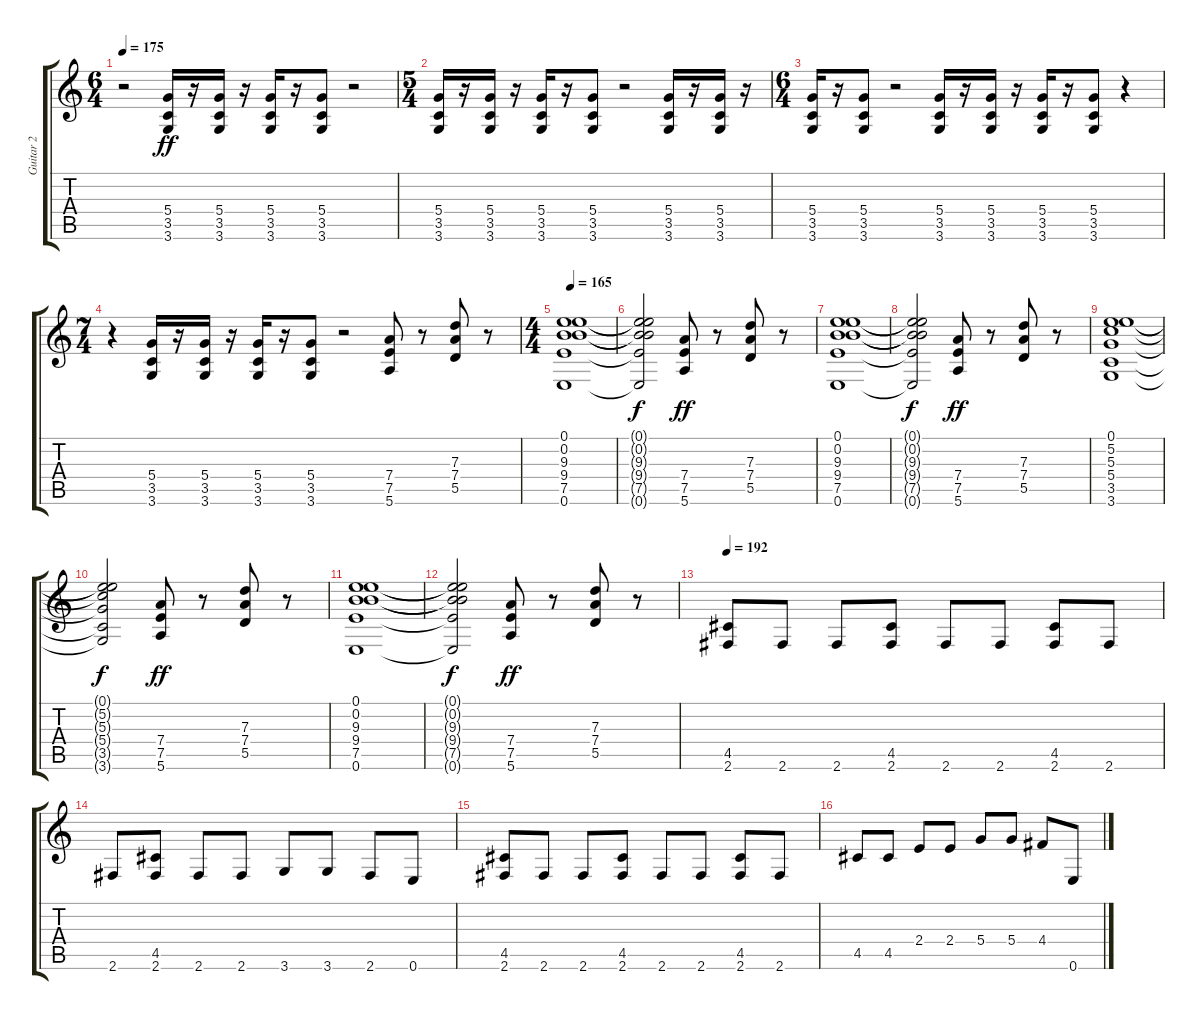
\track ("Guitar 2" "Guitar 2") {instrument distortionguitar}
\staff {score tabs}
\tuning (E4 B3 G3 D3 A2 E2) {hide}
\ts (6 4)
\tempo 175
\clef g2
\ks c
r.2{dy ff} (5.4 3.5 3.6).16 r.16 (5.4 3.5 3.6).16 r.16 (5.4 3.5 3.6).16 r.16 (5.4 3.5 3.6).8 r.2 |
\ts (5 4)
(5.4 3.5 3.6).16 r.16 (5.4 3.5 3.6).16 r.16 (5.4 3.5 3.6).16 r.16 (5.4 3.5 3.6).8 r.2 (5.4 3.5 3.6).16 r.16 (5.4 3.5 3.6).16 r.16 |
\ts (6 4)
(5.4 3.5 3.6).16 r.16 (5.4 3.5 3.6).8 r.2 (5.4 3.5 3.6).16 r.16 (5.4 3.5 3.6).16 r.16 (5.4 3.5 3.6).16 r.16 (5.4 3.5 3.6).8 r.4 |
\ts (7 4)
r.4{volume 13 balance 14} (5.4 3.5 3.6).16 r.16 (5.4 3.5 3.6).16 r.16 (5.4 3.5 3.6).16 r.16 (5.4 3.5 3.6).8 r.2 (7.4 7.5 5.6).8 r.8 (7.3 7.4 5.5).8 r.8 |
\ts (4 4)
\tempo 165
(0.1 0.2 9.3 9.4 7.5 0.6).1 |
(0.1{t} 0.2{t} 9.3{t} 9.4{t} 7.5{t} 0.6{t}).2{dy f} (7.4 7.5 5.6).8{dy ff} r.8 (7.3 7.4 5.5).8 r.8 |
(0.1 0.2 9.3 9.4 7.5 0.6).1 |
(0.1{t} 0.2{t} 9.3{t} 9.4{t} 7.5{t} 0.6{t}).2{dy f} (7.4 7.5 5.6).8{dy ff} r.8 (7.3 7.4 5.5).8 r.8 |
(0.1 5.2 5.3 5.4 3.5 3.6).1 |
(0.1{t} 5.2{t} 5.3{t} 5.4{t} 3.5{t} 3.6{t}).2{dy f} (7.4 7.5 5.6).8{dy ff} r.8 (7.3 7.4 5.5).8 r.8 |
(0.1 0.2 9.3 9.4 7.5 0.6).1 |
(0.1{t} 0.2{t} 9.3{t} 9.4{t} 7.5{t} 0.6{t}).2{dy f} (7.4 7.5 5.6).8{dy ff} r.8 (7.3 7.4 5.5).8 r.8 |
\tempo 192
(4.5 2.6).8 2.6.8 2.6.8 (4.5 2.6).8 2.6.8 2.6.8 (4.5 2.6).8 2.6.8 |
2.6.8 (4.5 2.6).8 2.6.8 2.6.8 3.6.8 3.6.8 2.6.8 0.6.8 |
(4.5 2.6).8 2.6.8 2.6.8 (4.5 2.6).8 2.6.8 2.6.8 (4.5 2.6).8 2.6.8 |
4.5.8 4.5.8 2.4.8 2.4.8 5.4.8 5.4.8 4.4.8 0.6.8
